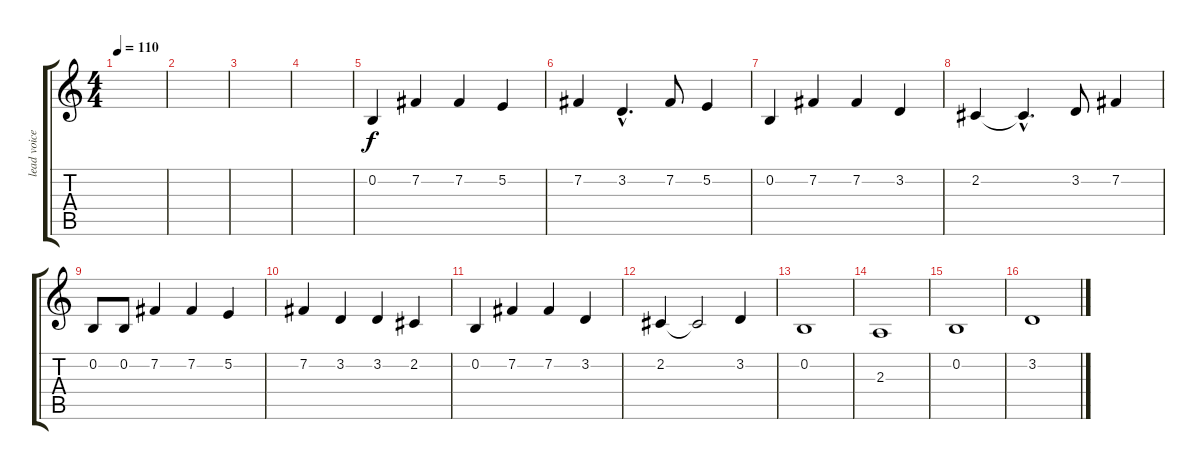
\track ("lead voice" "lead voice") {instrument trombone}
\staff {score tabs}
\tuning (E4 B3 G3 D3 A2 E2) {hide}
\ts (4 4)
\tempo 110
\clef g2
\ks c
|
|
|
|
0.2.4 7.2.4 7.2.4 5.2.4 |
7.2.4 3.2{hac}.4{d} 7.2.8 5.2.4 |
0.2.4 7.2.4 7.2.4 3.2.4 |
2.2.4 2.2{hac t}.4{d} 3.2.8 7.2.4 |
0.2.8 0.2.8 7.2.4 7.2.4 5.2.4 |
7.2.4 3.2.4 3.2.4 2.2.4 |
0.2.4 7.2.4 7.2.4 3.2.4 |
2.2.4 2.2{t}.2 3.2.4 |
0.2.1 |
2.3.1 |
0.2.1 |
3.2.1
